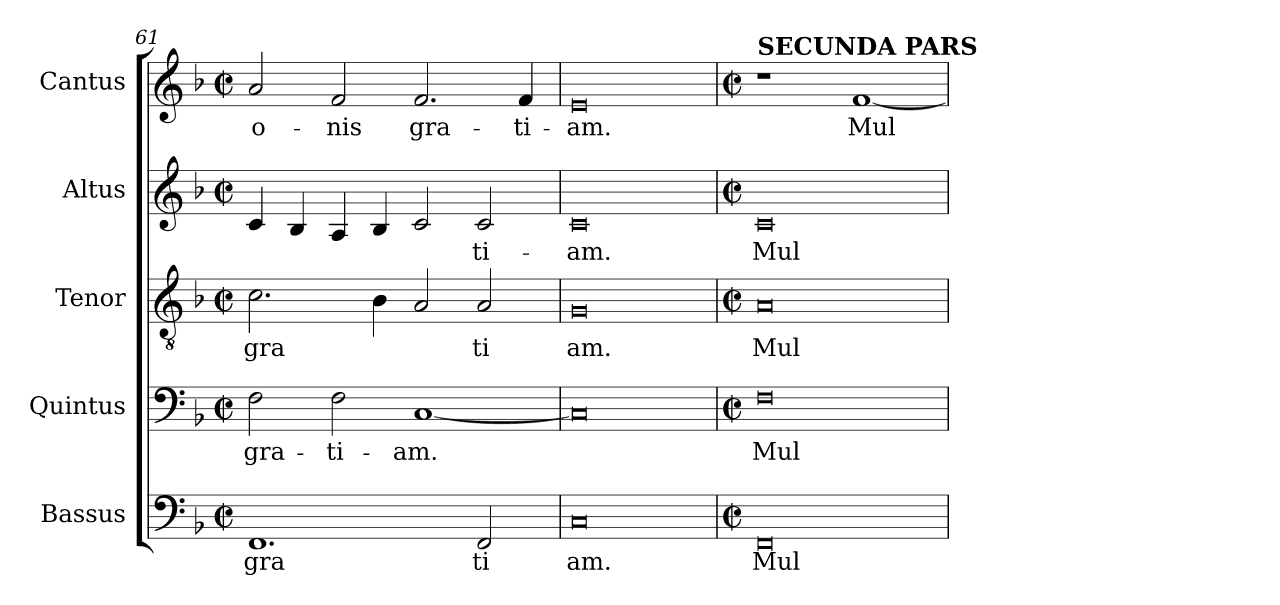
**kern	**text	**kern	**text	**kern	**text	**kern	**text	**kern	**text
*part5	*part5	*part4	*part4	*part3	*part3	*part2	*part2	*part1	*part1
*staff5	*staff5	*staff4	*staff4	*staff3	*staff3	*staff2	*staff2	*staff1	*staff1
*I"Bassus	*	*I"Quintus	*	*I"Tenor	*	*I"Altus	*	*I"Cantus	*
*clefF4	*	*clefF4	*	*clefGv2	*	*clefG2	*	*clefG2	*
*k[b-]	*	*k[b-]	*	*k[b-]	*	*k[b-]	*	*k[b-]	*
*F:	*	*F:	*	*F:	*	*F:	*	*F:	*
*M2/2	*	*M2/2	*	*M2/2	*	*M2/2	*	*M2/2	*
*met(c|)	*	*met(c|)	*	*met(c|)	*	*met(c|)	*	*met(c|)	*
=61	=61	=61	=61	=61	=61	=61	=61	=61	=61
!	!LO:LY:b:cj	!	!LO:LY:b:cj	!	!LO:LY:b	!	!	!	!LO:LY:b:cj
1.FF	gra	2F\	gra-	2.c\	gra	4c/	.	2a/	-o-
.	.	.	.	.	.	4B-/	.	.	.
!	!	!	!LO:LY:b:cj	!	!	!	!	!	!LO:LY:b:cj
.	.	2F\	-ti-	.	.	4A/	.	2f/	-nis
.	.	.	.	4B-\	.	4B-/	.	.	.
!	!	!	!LO:LY:b:cj	!	!	!	!	!	!LO:LY:b:cj
.	.	[<1C	-am.	2A/	.	2c/	.	2.f/	gra-
!	!LO:LY:b:cj	!	!	!	!LO:LY:b:cj	!	!LO:LY:b:cj	!	!
2FF/	ti	.	.	2A/	ti	2c/	-ti-	.	.
!	!	!	!	!	!	!	!	!	!LO:LY:b:cj
.	.	.	.	.	.	.	.	4f/	-ti-
=62	=62	=62	=62	=62	=62	=62	=62	=62	=62
!	!LO:LY:b:cj	!	!	!	!LO:LY:b:cj	!	!LO:LY:b:cj	!	!LO:LY:b:cj
0C	am.	0C]	.	0G	am.	0c	-am.	0e	-am.
!!LO:LB:g=z
=63	=63!	=63	=63!	=63	=63!	=63	=63!	=63!	=63!
*M2/2	*	*M2/2	*	*M2/2	*	*M2/2	*	*M2/2	*
*met(c|)	*	*met(c|)	*	*met(c|)	*	*met(c|)	*	*met(c|)	*
!	!	!	!	!	!	!	!	!LO:TX:a:B:t=SECUNDA PARS	!
!	!LO:LY:b:cj	!	!LO:LY:b:cj	!	!LO:LY:b:cj	!	!LO:LY:b:cj	!	!
0FF	Mul	0F	Mul	0A	Mul-	0c	Mul-	1r	.
!	!	!	!	!	!	!	!	!	!LO:LY:b
.	.	.	.	.	.	.	.	[<1f	Mul
=	=	=	=	=	=	=	=	=	=
*-	*-	*-	*-	*-	*-	*-	*-	*-	*-
